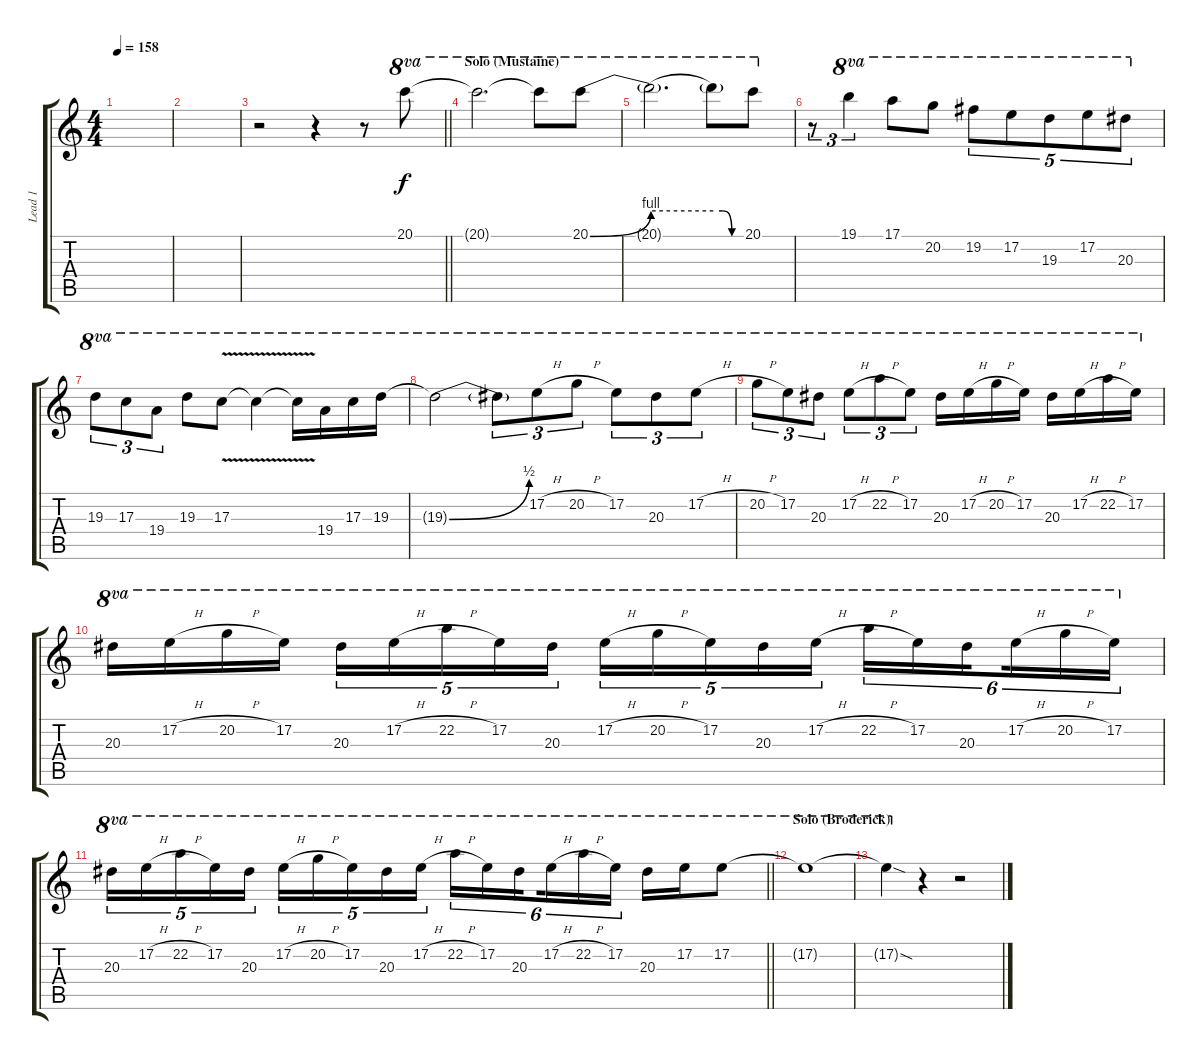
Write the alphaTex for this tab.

\track ("Lead 1" "Lead 1") {instrument distortionguitar}
\staff {score tabs}
\tuning (E4 B3 G3 D3 A2 E2) {hide}
\ts (4 4)
\tempo 158
\clef g2
\ks c
|
|
\barLineRight lightlight
r.2 r.4 r.8 20.1.8{ot 8va} |
\section ("" "Solo (Mustaine)")
20.1{t}.2{d ot 8va} 20.1{t}.8{ot 8va} 20.1{be (bend 0 0 60 4)}.8{ot 8va} |
20.1{be (hold 0 4 60 4) t}.2{d ot 8va} 20.1{be (custom 0 4 20 4 40 0 60 0) t}.8{ot 8va} 20.1.8{ot 8va} |
r.8{tu (3 2)} 19.1.4{tu (3 2) ot 8va} 17.1.8{ot 8va} 20.2.8{ot 8va} 19.2.8{tu (5 4) ot 8va} 17.2.8{tu (5 4) ot 8va} 19.3.8{tu (5 4) ot 8va} 17.2.8{tu (5 4) ot 8va} 20.3.8{tu (5 4) ot 8va} |
19.3.8{tu (3 2) ot 8va} 17.3.8{tu (3 2) ot 8va} 19.4.8{tu (3 2) ot 8va} 19.3.8{ot 8va} 17.3{v}.8{ot 8va} 17.3{v t}.4{ot 8va} 17.3{v t}.16{ot 8va} 19.4.16{ot 8va} 17.3.16{ot 8va} 19.3.16{ot 8va} |
19.3{be (bend 0 0 60 2) t}.2{ot 8va} 19.3{t}.8{tu (3 2) ot 8va} 17.2{h}.8{tu (3 2) ot 8va} 20.2{h}.8{tu (3 2) ot 8va} 17.2.8{tu (3 2) ot 8va} 20.3.8{tu (3 2) ot 8va} 17.2{h}.8{tu (3 2) ot 8va} |
20.2{h}.8{tu (3 2) ot 8va} 17.2.8{tu (3 2) ot 8va} 20.3.8{tu (3 2) ot 8va} 17.2{h}.8{tu (3 2) ot 8va} 22.2{h}.8{tu (3 2) ot 8va} 17.2.8{tu (3 2) ot 8va} 20.3.16{ot 8va} 17.2{h}.16{ot 8va} 20.2{h}.16{ot 8va} 17.2.16{ot 8va} 20.3.16{ot 8va} 17.2{h}.16{ot 8va} 22.2{h}.16{ot 8va} 17.2.16{ot 8va} |
20.3.16{ot 8va} 17.2{h}.16{ot 8va} 20.2{h}.16{ot 8va} 17.2.16{ot 8va} 20.3.16{tu (5 4) ot 8va} 17.2{h}.16{tu (5 4) ot 8va} 22.2{h}.16{tu (5 4) ot 8va} 17.2.16{tu (5 4) ot 8va} 20.3.16{tu (5 4) ot 8va} 17.2{h}.16{tu (5 4) ot 8va} 20.2{h}.16{tu (5 4) ot 8va} 17.2.16{tu (5 4) ot 8va} 20.3.16{tu (5 4) ot 8va} 17.2{h}.16{tu (5 4) ot 8va} 22.2{h}.16{tu (6 4) ot 8va} 17.2.16{tu (6 4) ot 8va} 20.3.16{tu (6 4) ot 8va beam splitsecondary} 17.2{h}.16{tu (6 4) ot 8va} 20.2{h}.16{tu (6 4) ot 8va} 17.2.16{tu (6 4) ot 8va} |
\barLineRight lightlight
20.3.16{tu (5 4) ot 8va} 17.2{h}.16{tu (5 4) ot 8va} 22.2{h}.16{tu (5 4) ot 8va} 17.2.16{tu (5 4) ot 8va} 20.3.16{tu (5 4) ot 8va} 17.2{h}.16{tu (5 4) ot 8va} 20.2{h}.16{tu (5 4) ot 8va} 17.2.16{tu (5 4) ot 8va} 20.3.16{tu (5 4) ot 8va} 17.2{h}.16{tu (5 4) ot 8va} 22.2{h}.16{tu (6 4) ot 8va} 17.2.16{tu (6 4) ot 8va} 20.3.16{tu (6 4) ot 8va beam splitsecondary} 17.2{h}.16{tu (6 4) ot 8va} 22.2{h}.16{tu (6 4) ot 8va} 17.2.16{tu (6 4) ot 8va} 20.3.16{ot 8va} 17.2.16{ot 8va} 17.2.8{ot 8va} |
\section ("" "Solo (Broderick)")
17.2{t}.1{ot 8va} |
17.2{sod t}.4{ot 8va} r.4 r.2
